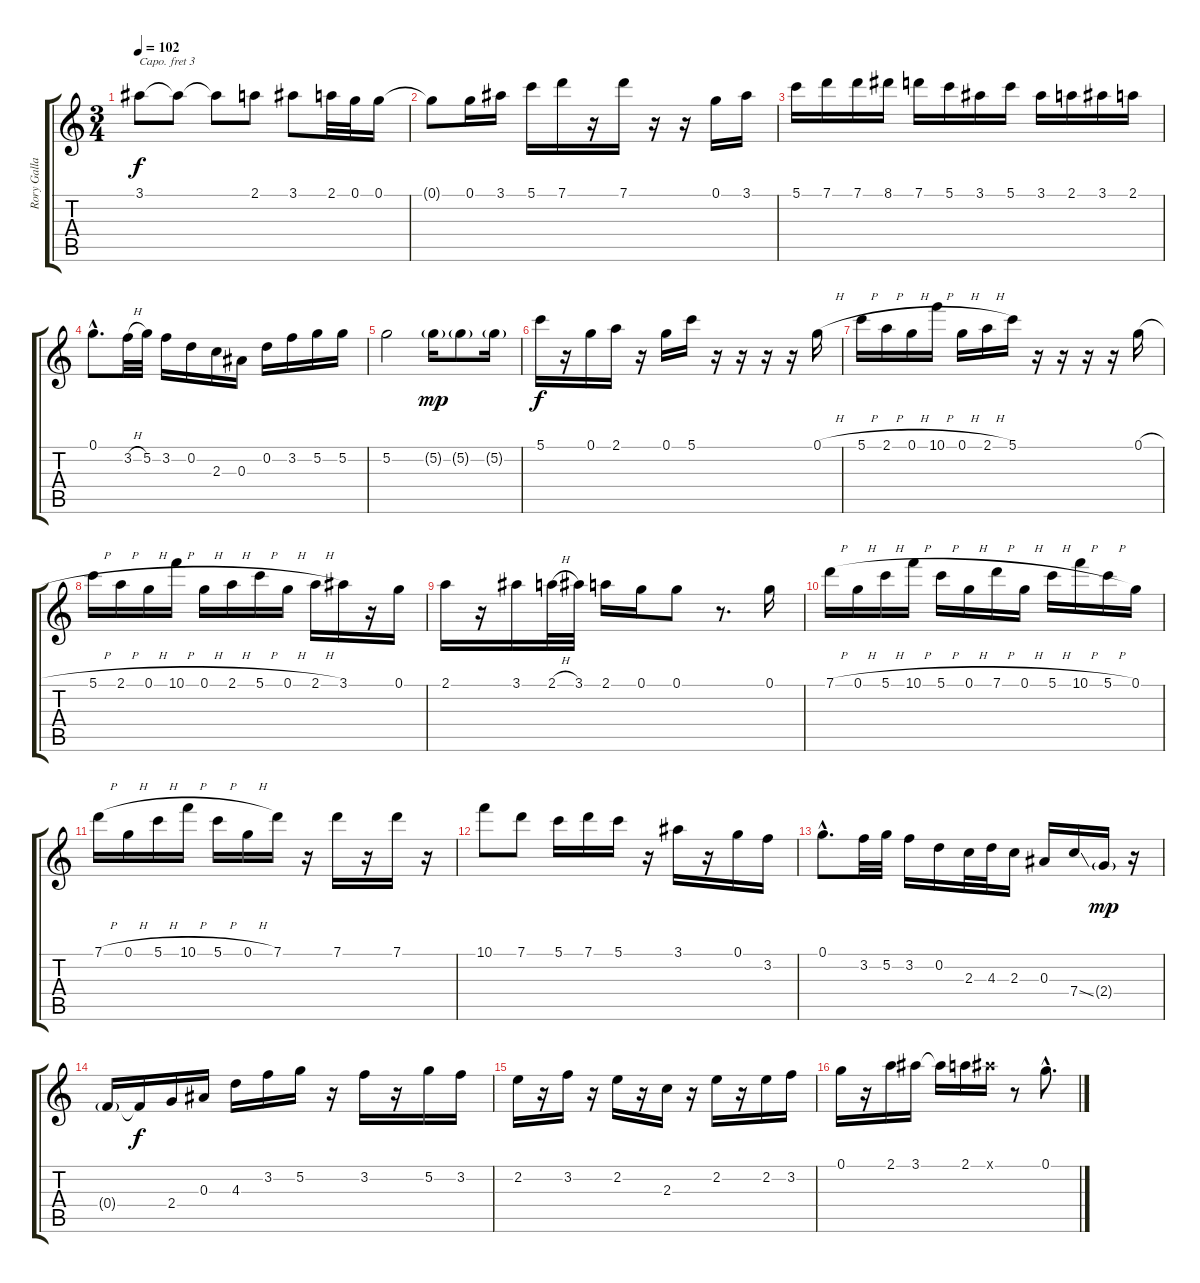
\track ("Rory Gallagher Solo" "Rory Galla") {instrument acousticguitarnylon}
\staff {score tabs}
\capo 3
\tuning (E4 B3 G3 D3 A2 E2) {hide}
\ts (3 4)
\tempo 102
\clef g2
\ks c
3.1.8{dy f} 3.1{t}.8 3.1{t}.8 2.1.8 3.1.8 2.1.32 0.1.32 0.1.16 |
0.1{t}.8 0.1.16 3.1.16 5.1.16 7.1.16 r.16 7.1.16 r.16 r.16 0.1.16 3.1.16 |
5.1.16 7.1.16 7.1.16 8.1.16 7.1.16 5.1.16 3.1.16 5.1.16 3.1.16 2.1.16 3.1.16 2.1.16 |
0.1{hac}.8{d} 3.2{h}.32 5.2.32 3.2.16 0.2.16 2.3.16 0.3.16 0.2.16 3.2.16 5.2.16 5.2.16 |
5.2.2 5.2{g}.16{dy mp} 5.2{g}.8 5.2{g}.16 |
5.1.16{dy f} r.16 0.1.16 2.1.16 r.16 0.1.16 5.1.16 r.16 r.16 r.16 r.16 0.1{h}.16 |
5.1{h}.16 2.1{h}.16 0.1{h}.16 10.1{h}.16 0.1{h}.16 2.1{h}.16 5.1.16 r.16 r.16 r.16 r.16 0.1{h}.16 |
5.1{h}.16 2.1{h}.16 0.1{h}.16 10.1{h}.16 0.1{h}.16 2.1{h}.16 5.1{h}.16 0.1{h}.16 2.1{h}.16 3.1.16 r.16 0.1.16 |
2.1.16 r.16 3.1.16 2.1{h}.32 3.1.32 2.1.16 0.1.16 0.1.8 r.8{d} 0.1.16 |
7.1{h}.16 0.1{h}.16 5.1{h}.16 10.1{h}.16 5.1{h}.16 0.1{h}.16 7.1{h}.16 0.1{h}.16 5.1{h}.16 10.1{h}.16 5.1{h}.16 0.1.16 |
7.1{h}.16 0.1{h}.16 5.1{h}.16 10.1{h}.16 5.1{h}.16 0.1{h}.16 7.1.16 r.16 7.1.16 r.16 7.1.16 r.16 |
10.1.8 7.1.8 5.1.16 7.1.16 5.1.16 r.16 3.1.16 r.16 0.1.16 3.2.16 |
0.1{hac}.8{d} 3.2.32 5.2.32 3.2.16 0.2.16 2.3.32 4.3.32 2.3.16 0.3.16 7.4{ss}.16 2.4{g}.16{dy mp} r.16 |
0.4{g}.16 0.4{t}.16{dy f} 2.4.16 0.3.16 4.3.16 3.2.16 5.2.16 r.16 3.2.16 r.16 5.2.16 3.2.16 |
2.2.16 r.16 3.2.16 r.16 2.2.16 r.16 2.3.16 r.16 2.2.16 r.16 2.2.16 3.2.16 |
0.1.16 r.16 2.1.16 3.1.16 3.1{t}.16 2.1.16 3.1{x}.16 r.8 0.1{hac}.8{d}
